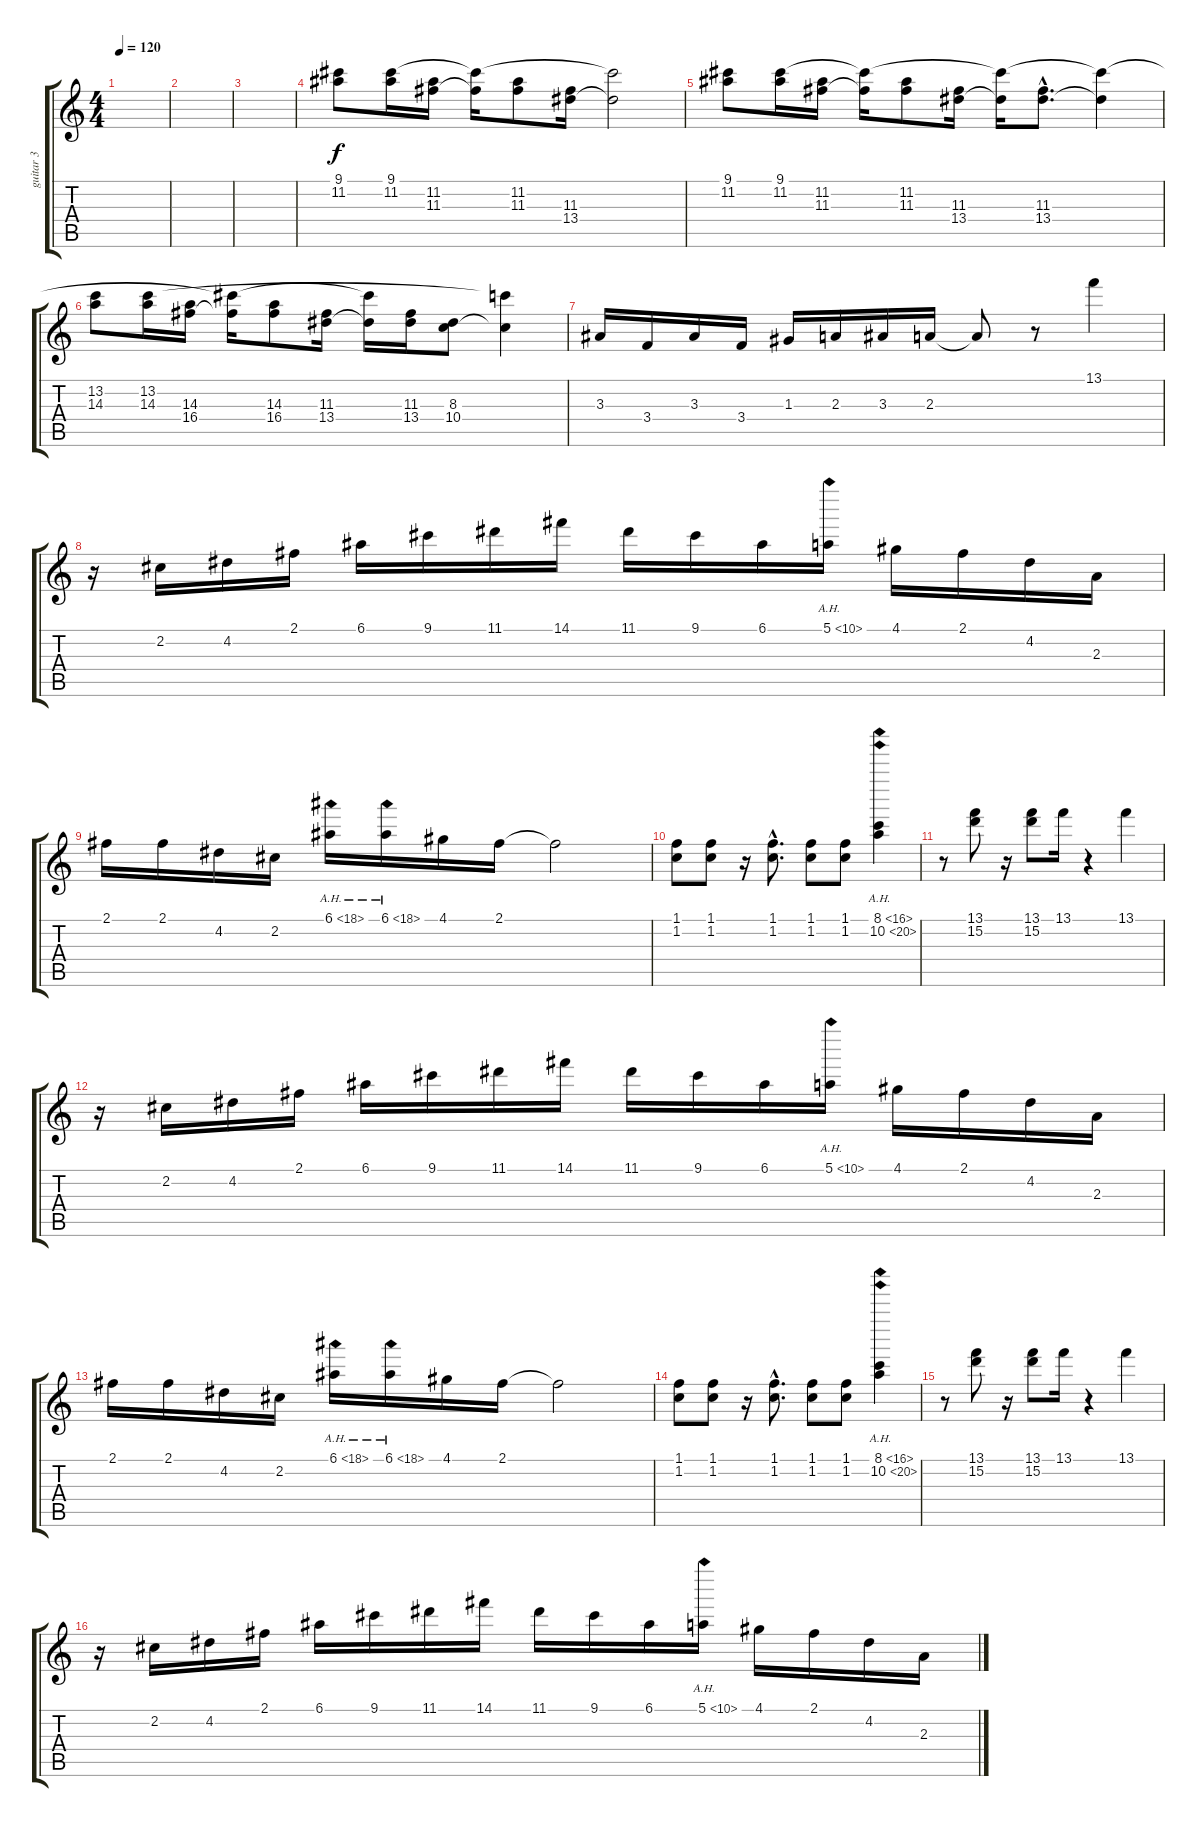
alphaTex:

\track ("guitar 3" "guitar 3") {instrument acousticguitarsteel}
\staff {score tabs}
\tuning (E4 B3 G3 D3 A2 E2) {hide}
\ts (4 4)
\tempo 120
\clef g2
\ks c
|
|
|
(9.1 11.2).8 (9.1 11.2).16 (11.2 11.3).16 (9.1{t} 11.3{t}).16 (11.2 11.3).8 (11.3 13.4).16 (9.1{t} 13.4{t}).2 |
(9.1 11.2).8 (9.1 11.2).16 (11.2 11.3).16 (9.1{t} 11.3{t}).16 (11.2 11.3).8 (11.3 13.4).16 (9.1{t} 13.4{t}).16 (11.3{hac} 13.4{hac}).8{d} (9.1{t} 13.4{t}).4 |
(13.2 14.3).8 (13.2 14.3).16 (14.3 16.4).16 (9.1{t} 16.4{t}).16 (14.3 16.4).8 (11.3 13.4).16 (9.1{t} 13.4{t}).16 (11.3 13.4).16 (8.3 10.4).8 (13.2{t} 10.4{t}).4 |
3.3.16 3.4.16 3.3.16 3.4.16 1.3.16 2.3.16 3.3.16 2.3.16 2.3{t}.8 r.8 13.1.4 |
r.16 2.2.16 4.2.16 2.1.16 6.1.16 9.1.16 11.1.16 14.1.16 11.1.16 9.1.16 6.1.16 5.1{ah 5}.16 4.1.16 2.1.16 4.2.16 2.3.16 |
2.1.16 2.1.16 4.2.16 2.2.16 6.1{ah 12}.16 6.1{ah 12}.16 4.1.16 2.1.16 2.1{t}.2 |
(1.1 1.2).8 (1.1 1.2).8 r.16 (1.1{hac} 1.2{hac}).8{d} (1.1 1.2).8 (1.1 1.2).8 (8.1{ah 8} 10.2{ah 10}).4 |
r.8 (13.1 15.2).8 r.16 (13.1 15.2).8 13.1.16 r.4 13.1.4 |
r.16 2.2.16 4.2.16 2.1.16 6.1.16 9.1.16 11.1.16 14.1.16 11.1.16 9.1.16 6.1.16 5.1{ah 5}.16 4.1.16 2.1.16 4.2.16 2.3.16 |
2.1.16 2.1.16 4.2.16 2.2.16 6.1{ah 12}.16 6.1{ah 12}.16 4.1.16 2.1.16 2.1{t}.2 |
(1.1 1.2).8 (1.1 1.2).8 r.16 (1.1{hac} 1.2{hac}).8{d} (1.1 1.2).8 (1.1 1.2).8 (8.1{ah 8} 10.2{ah 10}).4 |
r.8 (13.1 15.2).8 r.16 (13.1 15.2).8 13.1.16 r.4 13.1.4 |
r.16 2.2.16 4.2.16 2.1.16 6.1.16 9.1.16 11.1.16 14.1.16 11.1.16 9.1.16 6.1.16 5.1{ah 5}.16 4.1.16 2.1.16 4.2.16 2.3.16
